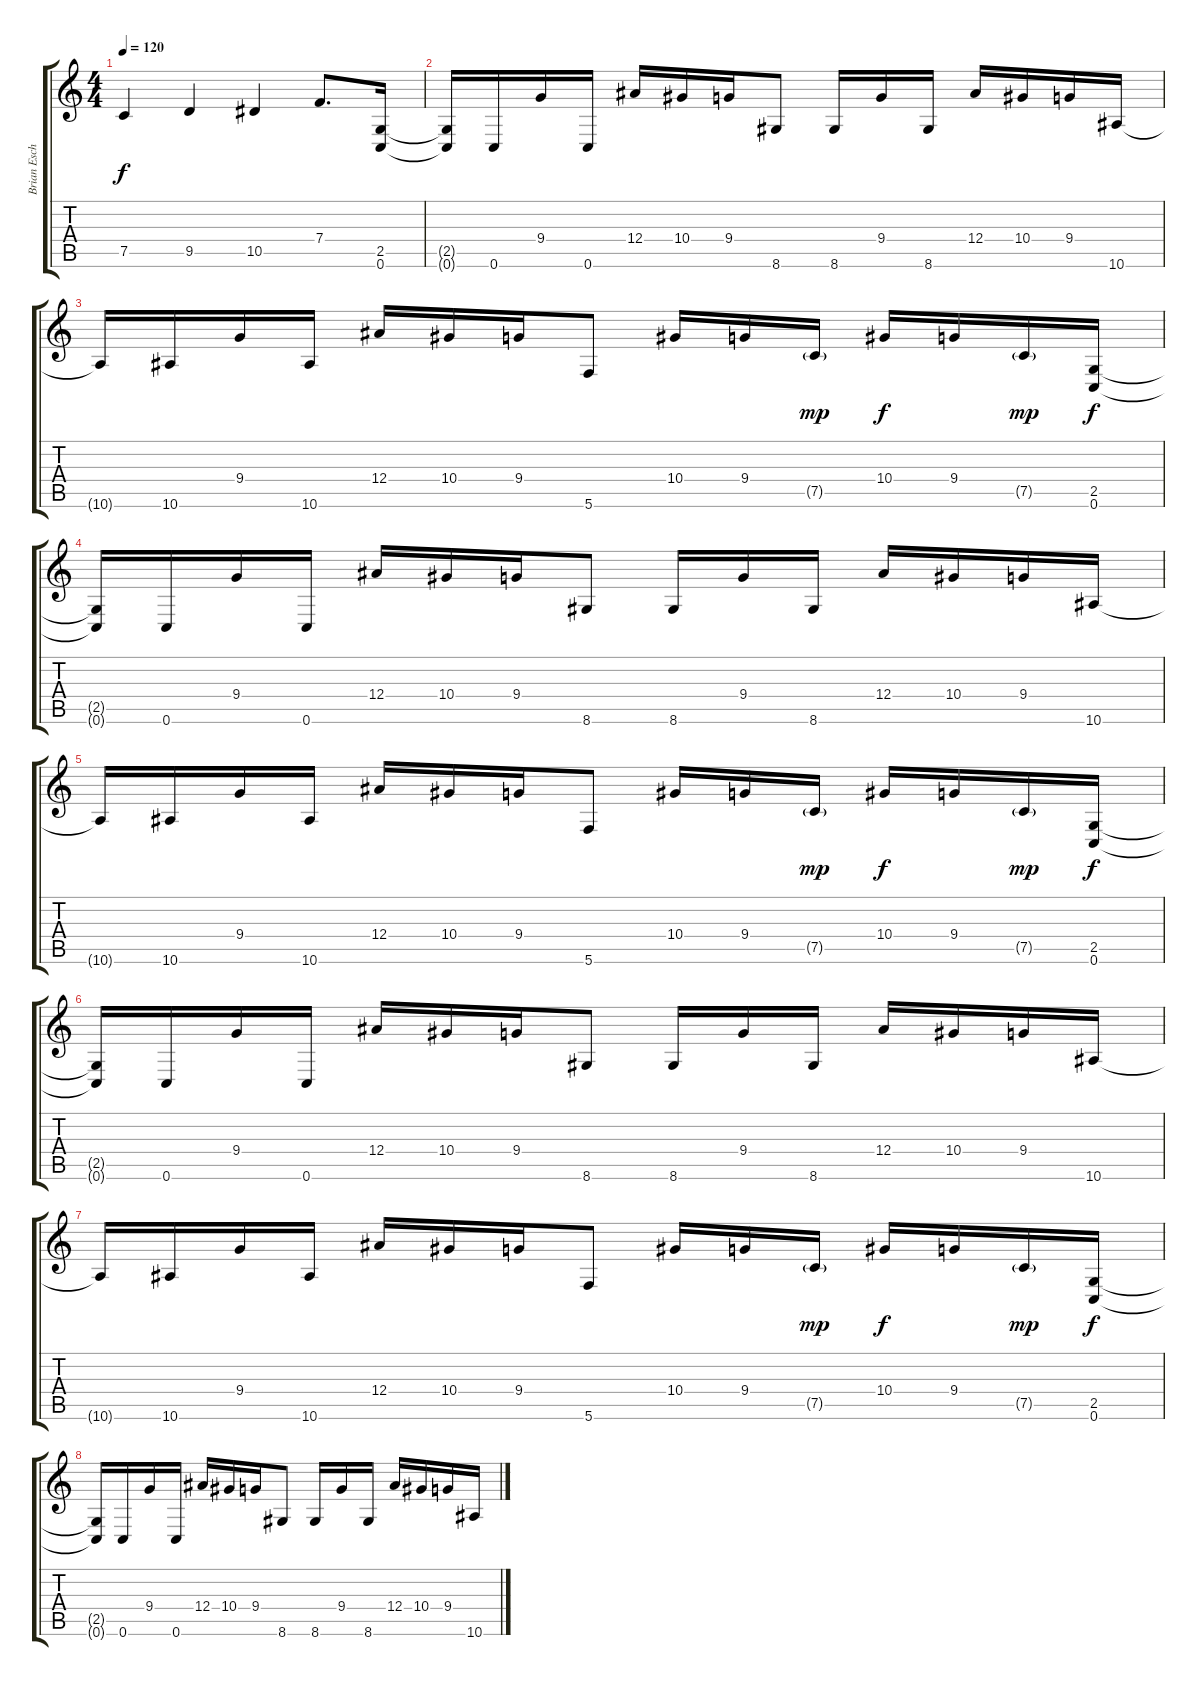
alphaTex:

\track ("Brian Eschbach rhythm" "Brian Esch") {instrument distortionguitar}
\staff {score tabs}
\tuning (C4 G3 Eb3 Bb2 F2 C2) {hide}
\ts (4 4)
\tempo 120
\clef g2
\ks c
7.5.4{dy f} 9.5.4 10.5.4 7.4.8{d} (2.5 0.6).16 |
(2.5{t} 0.6{t}).16 0.6.16 9.4.16 0.6.16 12.4.16 10.4.16 9.4.16 8.6.8 8.6.16 9.4.16 8.6.16 12.4.16 10.4.16 9.4.16 10.6.16 |
10.6{t}.16 10.6.16 9.4.16 10.6.16 12.4.16 10.4.16 9.4.16 5.6.8 10.4.16 9.4.16 7.5{g}.16{dy mp} 10.4.16{dy f} 9.4.16 7.5{g}.16{dy mp} (2.5 0.6).16{dy f} |
(2.5{t} 0.6{t}).16 0.6.16 9.4.16 0.6.16 12.4.16 10.4.16 9.4.16 8.6.8 8.6.16 9.4.16 8.6.16 12.4.16 10.4.16 9.4.16 10.6.16 |
10.6{t}.16 10.6.16 9.4.16 10.6.16 12.4.16 10.4.16 9.4.16 5.6.8 10.4.16 9.4.16 7.5{g}.16{dy mp} 10.4.16{dy f} 9.4.16 7.5{g}.16{dy mp} (2.5 0.6).16{dy f} |
(2.5{t} 0.6{t}).16 0.6.16 9.4.16 0.6.16 12.4.16 10.4.16 9.4.16 8.6.8 8.6.16 9.4.16 8.6.16 12.4.16 10.4.16 9.4.16 10.6.16 |
10.6{t}.16 10.6.16 9.4.16 10.6.16 12.4.16 10.4.16 9.4.16 5.6.8 10.4.16 9.4.16 7.5{g}.16{dy mp} 10.4.16{dy f} 9.4.16 7.5{g}.16{dy mp} (2.5 0.6).16{dy f} |
(2.5{t} 0.6{t}).16 0.6.16 9.4.16 0.6.16 12.4.16 10.4.16 9.4.16 8.6.8 8.6.16 9.4.16 8.6.16 12.4.16 10.4.16 9.4.16 10.6.16
